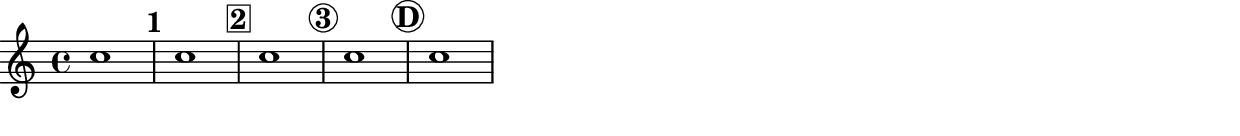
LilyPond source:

%% Generated by lilypond-book
%% Options: [exampleindent=10.16\mm,indent=0\mm,line-width=160\mm,quote]
\include "lilypond-book-preamble.ly"


% ****************************************************************
% Start cut-&-pastable-section
% ****************************************************************

#(ly:set-option 'eps-box-padding 3.000000)



\paper {
  indent = 0\mm
  line-width = 160\mm
  % offset the left padding, also add 1mm as lilypond creates cropped
  % images with a little space on the right
  line-width = #(- line-width (* mm  3.000000) (* mm 1))
  line-width = 160\mm - 2.0 * 10.16\mm
  % offset the left padding, also add 1mm as lilypond creates cropped
  % images with a little space on the right
  line-width = #(- line-width (* mm  3.000000) (* mm 1))
}

\layout {
  
}




% ****************************************************************
% ly snippet:
% ****************************************************************
\sourcefileline 3904
\relative c'' {
  \set Score.rehearsalMarkFormatter = #format-mark-numbers
  c1 \mark \default
  c1 \mark \default
  \set Score.rehearsalMarkFormatter = #format-mark-box-numbers
  c1 \mark \default
  \set Score.rehearsalMarkFormatter = #format-mark-circle-numbers
  c1 \mark \default
  \set Score.rehearsalMarkFormatter = #format-mark-circle-letters
  c1
}



% ****************************************************************
% end ly snippet
% ****************************************************************
